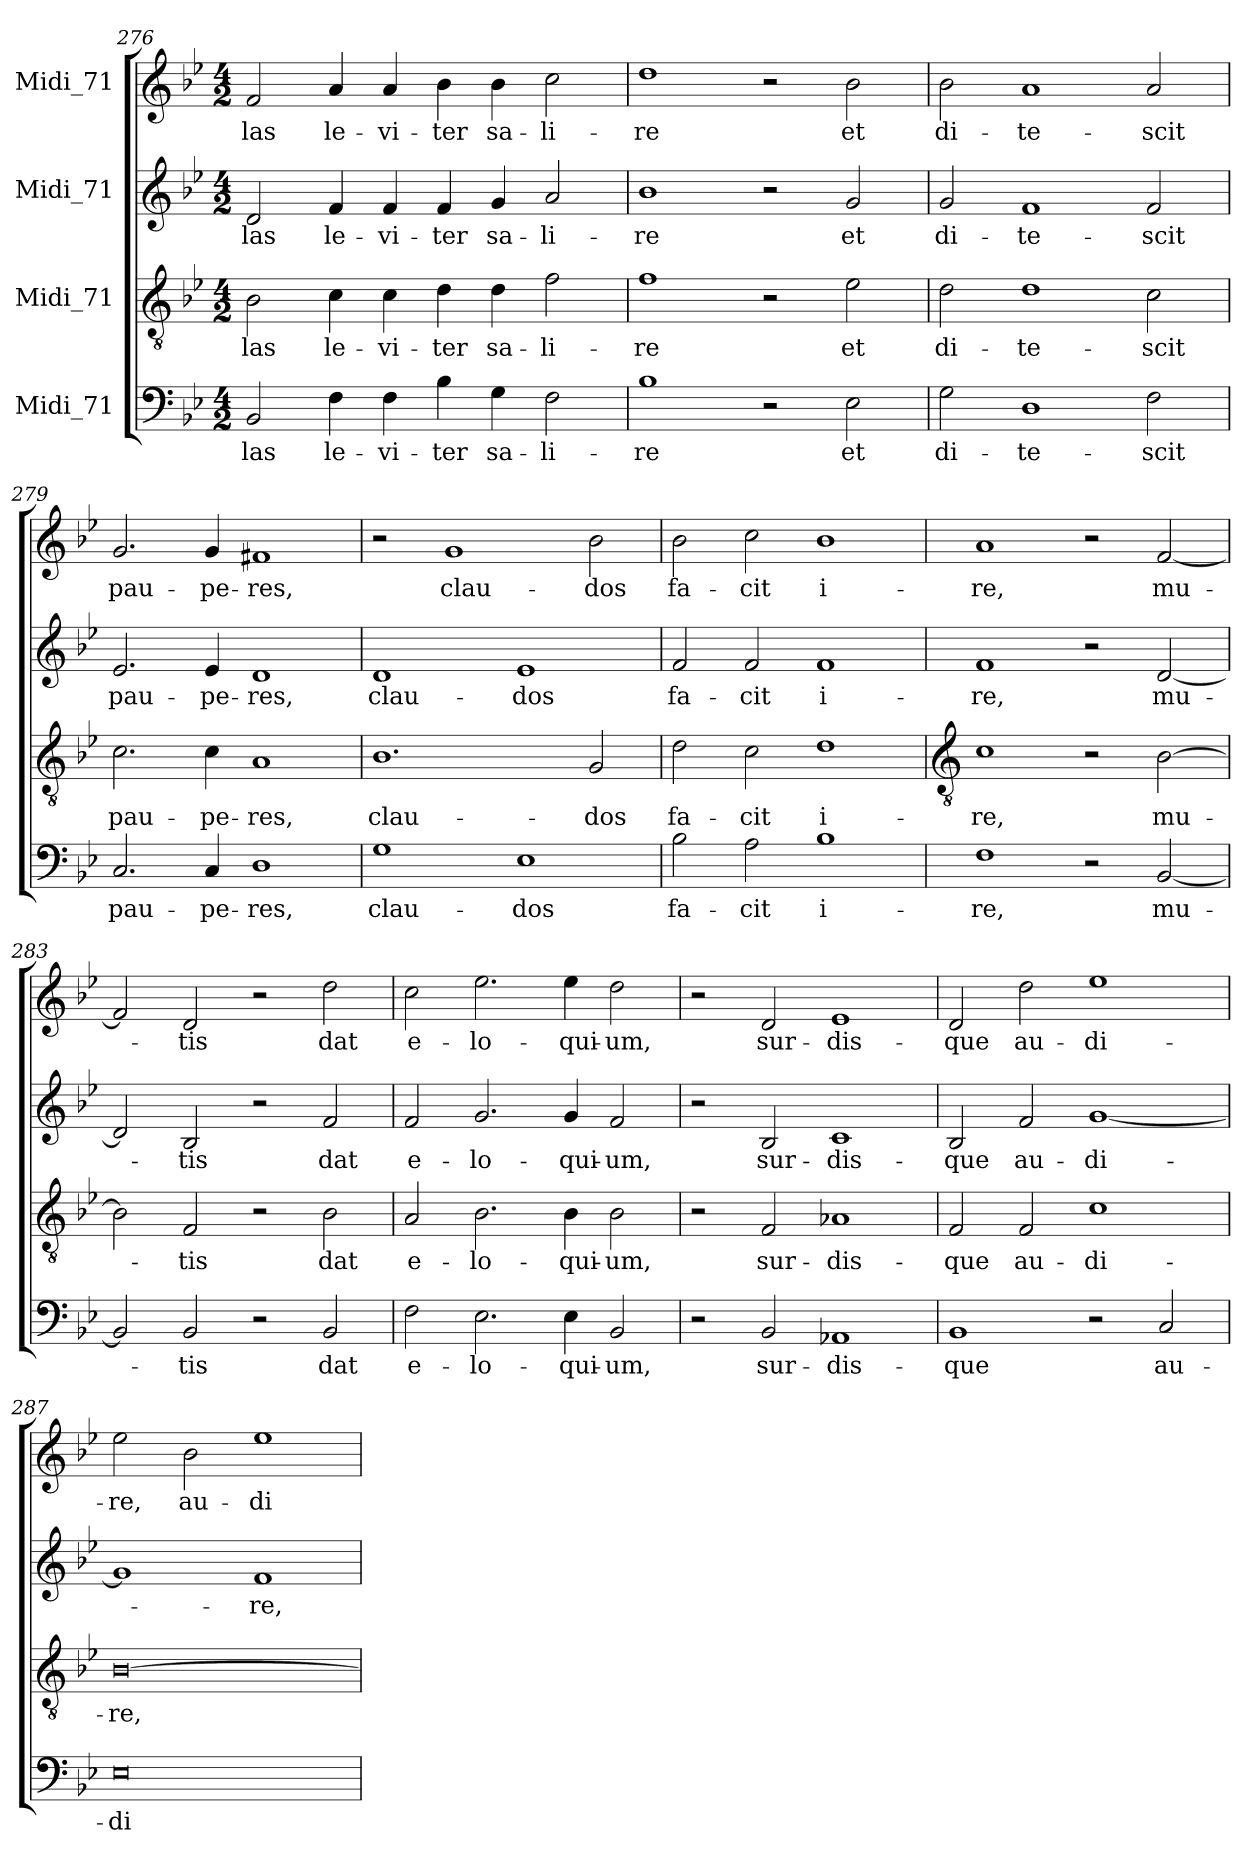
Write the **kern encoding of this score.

**kern	**text	**kern	**text	**kern	**text	**kern	**text
*part4	*part4	*part3	*part3	*part2	*part2	*part1	*part1
*staff4	*staff4	*staff3	*staff3	*staff2	*staff2	*staff1	*staff1
*I"Midi_71	*	*I"Midi_71	*	*I"Midi_71	*	*I"Midi_71	*
!!LO:LB:g=z
*clefF4	*	*clefGv2	*	*clefG2	*	*clefG2	*
*k[b-e-]	*	*k[b-e-]	*	*k[b-e-]	*	*k[b-e-]	*
*B-:	*	*B-:	*	*B-:	*	*B-:	*
*M4/2	*	*M4/2	*	*M4/2	*	*M4/2	*
=276	=276	=276	=276	=276	=276	=276	=276
!	!LO:LY:b	!	!LO:LY:b	!	!LO:LY:b	!	!LO:LY:b
2BB-	-las	2B-	-las	2d	-las	2f	-las
!	!LO:LY:b	!	!LO:LY:b	!	!LO:LY:b	!	!LO:LY:b
4F	le-	4c	le-	4f	le-	4a	le-
!	!LO:LY:b	!	!LO:LY:b	!	!LO:LY:b	!	!LO:LY:b
4F	-vi-	4c	-vi-	4f	-vi-	4a	-vi-
!	!LO:LY:b	!	!LO:LY:b	!	!LO:LY:b	!	!LO:LY:b
4B-	-ter	4d	-ter	4f	-ter	4b-	-ter
!	!LO:LY:b	!	!LO:LY:b	!	!LO:LY:b	!	!LO:LY:b
4G	sa-	4d	sa-	4g	sa-	4b-	sa-
!	!LO:LY:b	!	!LO:LY:b	!	!LO:LY:b	!	!LO:LY:b
2F	-li-	2f	-li-	2a	-li-	2cc	-li-
=277	=277	=277	=277	=277	=277	=277	=277
!	!LO:LY:b	!	!LO:LY:b	!	!LO:LY:b	!	!LO:LY:b
1B-	-re	1f	-re	1b-	-re	1dd	-re
2r	.	2r	.	2r	.	2r	.
!	!LO:LY:b	!	!LO:LY:b	!	!LO:LY:b	!	!LO:LY:b
2E-	et	2e-	et	2g	et	2b-	et
=278	=278	=278	=278	=278	=278	=278	=278
!	!LO:LY:b	!	!LO:LY:b	!	!LO:LY:b	!	!LO:LY:b
2G	di-	2d	di-	2g	di-	2b-	di-
!	!LO:LY:b	!	!LO:LY:b	!	!LO:LY:b	!	!LO:LY:b
1D	-te-	1d	-te-	1f	-te-	1a	-te-
!	!LO:LY:b	!	!LO:LY:b	!	!LO:LY:b	!	!LO:LY:b
2F	-scit	2c	-scit	2f	-scit	2a	-scit
=279	=279	=279	=279	=279	=279	=279	=279
!	!LO:LY:b	!	!LO:LY:b	!	!LO:LY:b	!	!LO:LY:b
2.C	pau-	2.c	pau-	2.e-	pau-	2.g	pau-
!	!LO:LY:b	!	!LO:LY:b	!	!LO:LY:b	!	!LO:LY:b
4C	-pe-	4c	-pe-	4e-	-pe-	4g	-pe-
!	!LO:LY:b	!	!LO:LY:b	!	!LO:LY:b	!	!LO:LY:b
1D	-res,	1A	-res,	1d	-res,	1f#X	-res,
=280	=280	=280	=280	=280	=280	=280	=280
!	!LO:LY:b	!	!LO:LY:b	!	!LO:LY:b	!	!
1G	clau-	1.B-	clau-	1d	clau-	2r	.
!	!	!	!	!	!	!	!LO:LY:b
.	.	.	.	.	.	1g	clau-
!	!LO:LY:b	!	!	!	!LO:LY:b	!	!
1E-	-dos	.	.	1e-	-dos	.	.
!	!	!	!LO:LY:b	!	!	!	!LO:LY:b
.	.	2G	-dos	.	.	2b-	-dos
=281	=281	=281	=281	=281	=281	=281	=281
!	!LO:LY:b	!	!LO:LY:b	!	!LO:LY:b	!	!LO:LY:b
2B-	fa-	2d	fa-	2f	fa-	2b-	fa-
!	!LO:LY:b	!	!LO:LY:b	!	!LO:LY:b	!	!LO:LY:b
2A	-cit	2c	-cit	2f	-cit	2cc	-cit
!	!LO:LY:b	!	!LO:LY:b	!	!LO:LY:b	!	!LO:LY:b
1B-	i-	1d	i-	1f	i-	1b-	i-
!!LO:LB:g=z
=282	=282	=282	=282	=282	=282	=282	=282
*	*	*clefGv2	*	*	*	*	*
!	!LO:LY:b	!	!LO:LY:b	!	!LO:LY:b	!	!LO:LY:b
1F	-re,	1c	-re,	1f	-re,	1a	-re,
2r	.	2r	.	2r	.	2r	.
!	!LO:LY:b	!	!LO:LY:b	!	!LO:LY:b	!	!LO:LY:b
[2BB-	mu-	[2B-	mu-	[2d	mu-	[2f	mu-
=283	=283	=283	=283	=283	=283	=283	=283
2BB-]	.	2B-]	.	2d]	.	2f]	.
!	!LO:LY:b	!	!LO:LY:b	!	!LO:LY:b	!	!LO:LY:b
2BB-	-tis	2F	-tis	2B-	-tis	2d	-tis
2r	.	2r	.	2r	.	2r	.
!	!LO:LY:b	!	!LO:LY:b	!	!LO:LY:b	!	!LO:LY:b
2BB-	dat	2B-	dat	2f	dat	2dd	dat
=284	=284	=284	=284	=284	=284	=284	=284
!	!LO:LY:b	!	!LO:LY:b	!	!LO:LY:b	!	!LO:LY:b
2F	e-	2A	e-	2f	e-	2cc	e-
!	!LO:LY:b	!	!LO:LY:b	!	!LO:LY:b	!	!LO:LY:b
2.E-	-lo-	2.B-	-lo-	2.g	-lo-	2.ee-	-lo-
!	!LO:LY:b	!	!LO:LY:b	!	!LO:LY:b	!	!LO:LY:b
4E-	-qui-	4B-	-qui-	4g	-qui-	4ee-	-qui-
!	!LO:LY:b	!	!LO:LY:b	!	!LO:LY:b	!	!LO:LY:b
2BB-	-um,	2B-	-um,	2f	-um,	2dd	-um,
=285	=285	=285	=285	=285	=285	=285	=285
2r	.	2r	.	2r	.	2r	.
!	!LO:LY:b	!	!LO:LY:b	!	!LO:LY:b	!	!LO:LY:b
2BB-	sur-	2F	sur-	2B-	sur-	2d	sur-
!	!LO:LY:b	!	!LO:LY:b	!	!LO:LY:b	!	!LO:LY:b
1AA-X	-dis-	1A-X	-dis-	1c	-dis-	1e-	-dis-
=286	=286	=286	=286	=286	=286	=286	=286
!	!LO:LY:b	!	!LO:LY:b	!	!LO:LY:b	!	!LO:LY:b
1BB-	-que	2F	-que	2B-	-que	2d	-que
!	!	!	!LO:LY:b	!	!LO:LY:b	!	!LO:LY:b
.	.	2F	au-	2f	au-	2dd	au-
!	!	!	!LO:LY:b	!	!LO:LY:b	!	!LO:LY:b
2r	.	1c	-di-	[1g	-di-	1ee-	-di-
!	!LO:LY:b	!	!	!	!	!	!
2C	au-	.	.	.	.	.	.
=287	=287	=287	=287	=287	=287	=287	=287
!	!LO:LY:b	!	!LO:LY:b	!	!	!	!LO:LY:b
0E-	-di-	[0B-	-re,	1g]	.	2ee-	-re,
!	!	!	!	!	!	!	!LO:LY:b
.	.	.	.	.	.	2b-	au-
!	!	!	!	!	!LO:LY:b	!	!LO:LY:b
.	.	.	.	1f	-re,	1ee-	-di-
=	=	=	=	=	=	=	=
*-	*-	*-	*-	*-	*-	*-	*-
